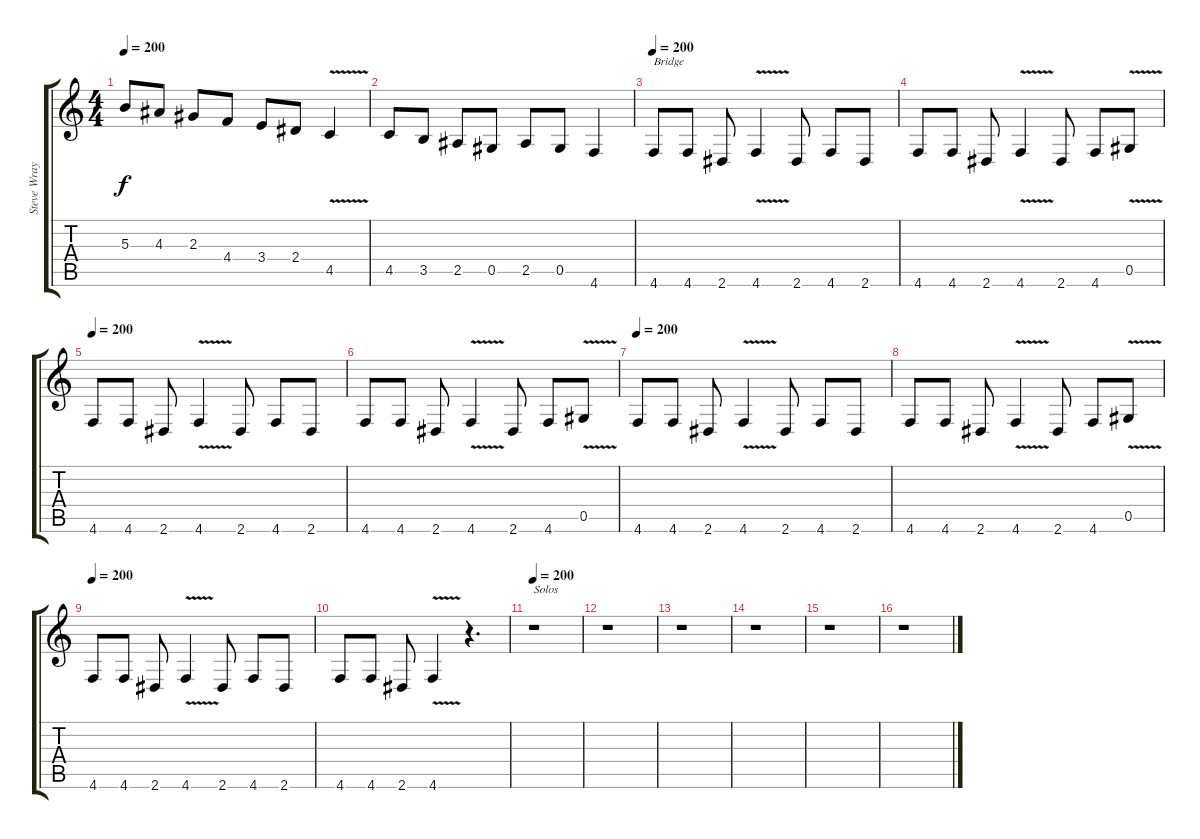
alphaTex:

\track ("Steve Wray" "Steve Wray") {instrument distortionguitar}
\staff {score tabs}
\tuning (Eb4 Bb3 Gb3 Db3 Ab2 Db2) {hide}
\ts (4 4)
\tempo 200
\clef g2
\ks c
5.3.8{dy f} 4.3.8 2.3.8 4.4.8 3.4.8 2.4.8 4.5{v}.4 |
4.5.8 3.5.8 2.5.8 0.5.8 2.5.8 0.5.8 4.6.4 |
\tempo 200
4.6.8{txt "Bridge"} 4.6.8 2.6.8 4.6{v}.4 2.6.8 4.6.8 2.6.8 |
4.6.8 4.6.8 2.6.8 4.6{v}.4 2.6.8 4.6.8 0.5{v}.8 |
\tempo 200
4.6.8 4.6.8 2.6.8 4.6{v}.4 2.6.8 4.6.8 2.6.8 |
4.6.8 4.6.8 2.6.8 4.6{v}.4 2.6.8 4.6.8 0.5{v}.8 |
\tempo 200
4.6.8 4.6.8 2.6.8 4.6{v}.4 2.6.8 4.6.8 2.6.8 |
4.6.8 4.6.8 2.6.8 4.6{v}.4 2.6.8 4.6.8 0.5{v}.8 |
\tempo 200
4.6.8 4.6.8 2.6.8 4.6{v}.4 2.6.8 4.6.8 2.6.8 |
4.6.8 4.6.8 2.6.8 4.6{v}.4 r.4{d} |
\tempo 200
r.1{txt "Solos"} |
r.1 |
r.1 |
r.1 |
r.1 |
r.1
